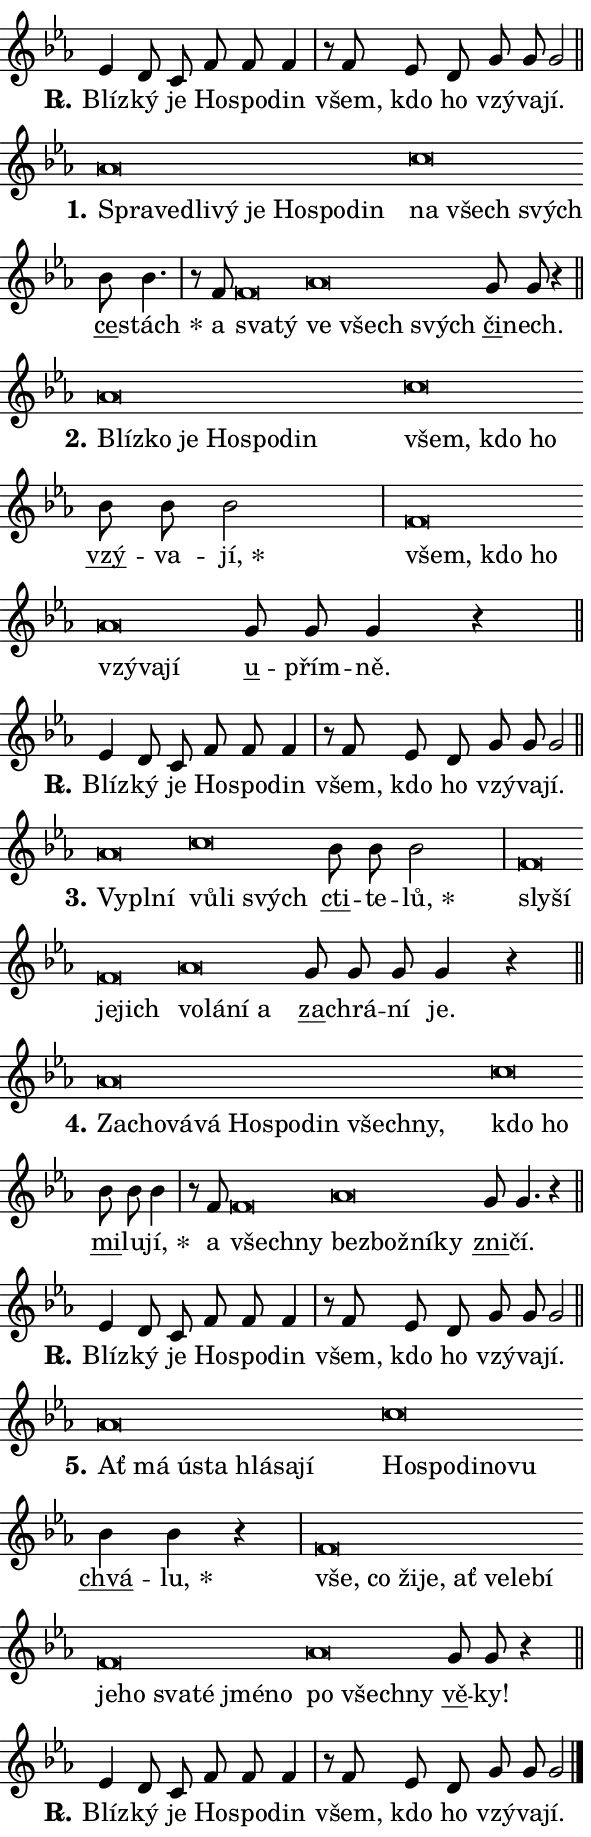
\version "2.24.0"
\header { tagline = "" }
\paper {
  indent = 0\cm
  top-margin = 0\cm
  right-margin = 0.13\cm % to fit lyric hyphens
  bottom-margin = 0\cm
  left-margin = 0\cm
  paper-width = 10\cm
  page-breaking = #ly:one-page-breaking
  system-system-spacing.basic-distance = #11
  score-system-spacing.basic-distance = #11
  ragged-last = ##f
}


%% Author: Thomas Morley
%% https://lists.gnu.org/archive/html/lilypond-user/2020-05/msg00002.html
#(define (line-position grob)
"Returns position of @var[grob} in current system:
   @code{'start}, if at first time-step
   @code{'end}, if at last time-step
   @code{'middle} otherwise
"
  (let* ((col (ly:item-get-column grob))
         (ln (ly:grob-object col 'left-neighbor))
         (rn (ly:grob-object col 'right-neighbor))
         (col-to-check-left (if (ly:grob? ln) ln col))
         (col-to-check-right (if (ly:grob? rn) rn col))
         (break-dir-left
           (and
             (ly:grob-property col-to-check-left 'non-musical #f)
             (ly:item-break-dir col-to-check-left)))
         (break-dir-right
           (and
             (ly:grob-property col-to-check-right 'non-musical #f)
             (ly:item-break-dir col-to-check-right))))
        (cond ((eqv? 1 break-dir-left) 'start)
              ((eqv? -1 break-dir-right) 'end)
              (else 'middle))))

#(define (tranparent-at-line-position vctor)
  (lambda (grob)
  "Relying on @code{line-position} select the relevant enry from @var{vctor}.
Used to determine transparency,"
    (case (line-position grob)
      ((end) (not (vector-ref vctor 0)))
      ((middle) (not (vector-ref vctor 1)))
      ((start) (not (vector-ref vctor 2))))))

noteHeadBreakVisibility =
#(define-music-function (break-visibility)(vector?)
"Makes @code{NoteHead}s transparent relying on @var{break-visibility}"
#{
  \override NoteHead.transparent =
    #(tranparent-at-line-position break-visibility)
#})

#(define delete-ledgers-for-transparent-note-heads
  (lambda (grob)
    "Reads whether a @code{NoteHead} is transparent.
If so this @code{NoteHead} is removed from @code{'note-heads} from
@var{grob}, which is supposed to be @code{LedgerLineSpanner}.
As a result ledgers are not printed for this @code{NoteHead}"
    (let* ((nhds-array (ly:grob-object grob 'note-heads))
           (nhds-list
             (if (ly:grob-array? nhds-array)
                 (ly:grob-array->list nhds-array)
                 '()))
           ;; Relies on the transparent-property being done before
           ;; Staff.LedgerLineSpanner.after-line-breaking is executed.
           ;; This is fragile ...
           (to-keep
             (remove
               (lambda (nhd)
                 (ly:grob-property nhd 'transparent #f))
               nhds-list)))
      ;; TODO find a better method to iterate over grob-arrays, similiar
      ;; to filter/remove etc for lists
      ;; For now rebuilt from scratch
      (set! (ly:grob-object grob 'note-heads)  '())
      (for-each
        (lambda (nhd)
          (ly:pointer-group-interface::add-grob grob 'note-heads nhd))
        to-keep))))

squashNotes = {
  \override NoteHead.X-extent = #'(-0.2 . 0.2)
  \override NoteHead.Y-extent = #'(-0.75 . 0)
  \override NoteHead.stencil =
    #(lambda (grob)
       (let ((pos (ly:grob-property grob 'staff-position)))
         (begin
           (if (< pos -7) (display "ERROR: Lower brevis then expected\n") (display ""))
           (if (<= pos -6) ly:text-interface::print ly:note-head::print))))
}
unSquashNotes = {
  \revert NoteHead.X-extent
  \revert NoteHead.Y-extent
  \revert NoteHead.stencil
}

hideNotes = \noteHeadBreakVisibility #begin-of-line-visible
unHideNotes = \noteHeadBreakVisibility #all-visible

% work-around for resetting accidentals
% https://lilypond.org/doc/v2.23/Documentation/notation/displaying-rhythms#unmetered-music
cadenzaMeasure = {
  \cadenzaOff
  \partial 1024 s1024
  \cadenzaOn
}

#(define-markup-command (accent layout props text) (markup?)
  "Underline accented syllable"
  (interpret-markup layout props
    #{\markup \override #'(offset . 4.3) \underline { #text }#}))

responsum = \markup \concat {
  "R" \hspace #-1.05 \path #0.1 #'((moveto 0 0.07) (lineto 0.9 0.8)) \hspace #0.05 "."
}

spaceSize = #0.6828661417322834 % exact space size for TeX Gyre Schola

\layout {
  \context {
    \Staff
    \remove "Time_signature_engraver"
    \override LedgerLineSpanner.after-line-breaking = #delete-ledgers-for-transparent-note-heads
  }
  \context {
    \Lyrics {
      \override LyricSpace.minimum-distance = \spaceSize
      \override LyricText.font-name = #"TeX Gyre Schola"
      \override LyricText.font-size = 1
      \override StanzaNumber.font-name = #"TeX Gyre Schola Bold"
      \override StanzaNumber.font-size = 1
    }
  }
  \context {
    \Score 
    \override NoteHead.text =
      #(lambda (grob) 
        (let ((pos (ly:grob-property grob 'staff-position)))
          #{\markup {
            \combine
              \halign #-0.55 \raise #(if (= pos -6) 0 0.5) \override #'(thickness . 2) \draw-line #'(3.2 . 0)
              \musicglyph "noteheads.sM1"
          }#}))
  }
}

% magnetic-lyrics.ily
%
%   written by
%     Jean Abou Samra <jean@abou-samra.fr>
%     Werner Lemberg <wl@gnu.org>
%
%   adapted by
%     Jiri Hon <jiri.hon@gmail.com>
%
% Version 2022-Apr-15

% https://www.mail-archive.com/lilypond-user@gnu.org/msg149350.html

#(define (Left_hyphen_pointer_engraver context)
   "Collect syllable-hyphen-syllable occurrences in lyrics and store
them in properties.  This engraver only looks to the left.  For
example, if the lyrics input is @code{foo -- bar}, it does the
following.

@itemize @bullet
@item
Set the @code{text} property of the @code{LyricHyphen} grob between
@q{foo} and @q{bar} to @code{foo}.

@item
Set the @code{left-hyphen} property of the @code{LyricText} grob with
text @q{foo} to the @code{LyricHyphen} grob between @q{foo} and
@q{bar}.
@end itemize

Use this auxiliary engraver in combination with the
@code{lyric-@/text::@/apply-@/magnetic-@/offset!} hook."
   (let ((hyphen #f)
         (text #f))
     (make-engraver
      (acknowledgers
       ((lyric-syllable-interface engraver grob source-engraver)
        (set! text grob)))
      (end-acknowledgers
       ((lyric-hyphen-interface engraver grob source-engraver)
        ;(when (not (grob::has-interface grob 'lyric-space-interface))
          (set! hyphen grob)));)
      ((stop-translation-timestep engraver)
       (when (and text hyphen)
         (ly:grob-set-object! text 'left-hyphen hyphen))
       (set! text #f)
       (set! hyphen #f)))))

#(define (lyric-text::apply-magnetic-offset! grob)
   "If the space between two syllables is less than the value in
property @code{LyricText@/.details@/.squash-threshold}, move the right
syllable to the left so that it gets concatenated with the left
syllable.

Use this function as a hook for
@code{LyricText@/.after-@/line-@/breaking} if the
@code{Left_@/hyphen_@/pointer_@/engraver} is active."
   (let ((hyphen (ly:grob-object grob 'left-hyphen #f)))
     (when hyphen
       (let ((left-text (ly:spanner-bound hyphen LEFT)))
         (when (grob::has-interface left-text 'lyric-syllable-interface)
           (let* ((common (ly:grob-common-refpoint grob left-text X))
                  (this-x-ext (ly:grob-extent grob common X))
                  (left-x-ext
                   (begin
                     ;; Trigger magnetism for left-text.
                     (ly:grob-property left-text 'after-line-breaking)
                     (ly:grob-extent left-text common X)))
                  ;; `delta` is the gap width between two syllables.
                  (delta (- (interval-start this-x-ext)
                            (interval-end left-x-ext)))
                  (details (ly:grob-property grob 'details))
                  (threshold (assoc-get 'squash-threshold details 0.2)))
             (when (< delta threshold)
               (let* (;; We have to manipulate the input text so that
                      ;; ligatures crossing syllable boundaries are not
                      ;; disabled.  For languages based on the Latin
                      ;; script this is essentially a beautification.
                      ;; However, for non-Western scripts it can be a
                      ;; necessity.
                      (lt (ly:grob-property left-text 'text))
                      (rt (ly:grob-property grob 'text))
                      (is-space (grob::has-interface hyphen 'lyric-space-interface))
                      (space (if is-space " " ""))
                      (extra-delta (if is-space spaceSize 0))
                      ;; Append new syllable.
                      (ltrt-space (if (and (string? lt) (string? rt))
                                (string-append lt space rt)
                                (make-concat-markup (list lt space rt))))
                      ;; Right-align `ltrt` to the right side.
                      (ltrt-space-markup (grob-interpret-markup
                               grob
                               (make-translate-markup
                                (cons (interval-length this-x-ext) 0)
                                (make-right-align-markup ltrt-space)))))
                 (begin
                   ;; Don't print `left-text`.
                   (ly:grob-set-property! left-text 'stencil #f)
                   ;; Set text and stencil (which holds all collected
                   ;; syllables so far) and shift it to the left.
                   (ly:grob-set-property! grob 'text ltrt-space)
                   (ly:grob-set-property! grob 'stencil ltrt-space-markup)
                   (ly:grob-translate-axis! grob (- (- delta extra-delta)) X))))))))))


#(define (lyric-hyphen::displace-bounds-first grob)
   ;; Make very sure this callback isn't triggered too early.
   (let ((left (ly:spanner-bound grob LEFT))
         (right (ly:spanner-bound grob RIGHT)))
     (ly:grob-property left 'after-line-breaking)
     (ly:grob-property right 'after-line-breaking)
     (ly:lyric-hyphen::print grob)))

squashThreshold = #0.4

\layout {
  \context {
    \Lyrics
    \consists #Left_hyphen_pointer_engraver
    \override LyricText.after-line-breaking =
      #lyric-text::apply-magnetic-offset!
    \override LyricHyphen.stencil = #lyric-hyphen::displace-bounds-first
    \override LyricText.details.squash-threshold = \squashThreshold
    \override LyricHyphen.minimum-distance = 0
    \override LyricHyphen.minimum-length = \squashThreshold
  }
}

squashText = \override LyricText.details.squash-threshold = 9999
unSquashText = \override LyricText.details.squash-threshold = \squashThreshold

leftText = \override LyricText.self-alignment-X = #LEFT
unLeftText = \revert LyricText.self-alignment-X

starOffset = #(lambda (grob) 
                (let ((x_offset (ly:self-alignment-interface::aligned-on-x-parent grob)))
                  (if (= x_offset 0) 0 (+ x_offset 1.2))))

star = #(define-music-function (syllable)(string?)
"Append star separator at the end of a syllable"
#{
  \once \override LyricText.X-offset = #starOffset
  \lyricmode { \markup {
    #syllable
    \override #'((font-name . "TeX Gyre Schola Bold")) \hspace #0.2 \lower #0.65 \larger "*"
  } }
#})

starAccent = #(define-music-function (syllable)(string?)
"Append star separator at the end of a syllable and make accent"
#{
  \once \override LyricText.X-offset = #starOffset
  \lyricmode { \markup {
    \accent #syllable
    \override #'((font-name . "TeX Gyre Schola Bold")) \hspace #0.2 \lower #0.65 \larger "*"
  } }
#})

breath = #(define-music-function (syllable)(string?)
"Append breathing indicator at the end of a syllable"
#{
  \lyricmode { \markup { #syllable "+" } }
#})

optionalBreath = #(define-music-function (syllable)(string?)
"Append optional breathing indicator at the end of a syllable"
#{
  \lyricmode { \markup { #syllable "(+)" } }
#})


\score {
    <<
        \new Voice = "melody" { \cadenzaOn \key es \major \relative { es'4 d8 c f f f4 \cadenzaMeasure \bar "|" r8 f es d \bar "" g g g2 \cadenzaMeasure \bar "||" \break } }
        \new Lyrics \lyricsto "melody" { \lyricmode { \set stanza = \responsum
Blíz -- ký je Ho -- spo -- din všem, kdo ho vzý -- va -- jí. } }
    >>
    \layout {}
}

\score {
    <<
        \new Voice = "melody" { \cadenzaOn \key es \major \relative { \squashNotes as'\breve*1/16 \hideNotes \breve*1/16 \bar "" \breve*1/16 \bar "" \breve*1/16 \bar "" \breve*1/16 \bar "" \breve*1/16 \bar "" \breve*1/16 \breve*1/16 \bar "" \unHideNotes \unSquashNotes \squashNotes c\breve*1/16 \hideNotes \breve*1/16 \breve*1/16 \bar "" \unHideNotes \unSquashNotes \bar "" bes8 bes4. \cadenzaMeasure \bar "|" r8 f8 \squashNotes f\breve*1/16 \hideNotes \breve*1/16 \bar "" \unHideNotes \unSquashNotes \squashNotes as\breve*1/16 \hideNotes \breve*1/16 \breve*1/16 \bar "" \unHideNotes \unSquashNotes \bar "" g8 g r4 \cadenzaMeasure \bar "||" \break } }
        \new Lyrics \lyricsto "melody" { \lyricmode { \set stanza = "1."
\leftText Spra -- \squashText ve -- dli -- vý je Ho -- spo -- din \unSquashText na \squashText všech svých \unLeftText \unSquashText \markup \accent ce -- \star stách a \leftText sva -- \squashText tý \unSquashText ve \squashText všech svých \unLeftText \unSquashText \markup \accent či -- nech. } }
    >>
    \layout {}
}

\score {
    <<
        \new Voice = "melody" { \cadenzaOn \key es \major \relative { \squashNotes as'\breve*1/16 \hideNotes \breve*1/16 \bar "" \breve*1/16 \bar "" \breve*1/16 \bar "" \breve*1/16 \breve*1/16 \bar "" \unHideNotes \unSquashNotes \squashNotes c\breve*1/16 \hideNotes \breve*1/16 \breve*1/16 \bar "" \unHideNotes \unSquashNotes \bar "" bes8 bes bes2 \cadenzaMeasure \bar "|" \squashNotes f\breve*1/16 \hideNotes \breve*1/16 \breve*1/16 \bar "" \unHideNotes \unSquashNotes \squashNotes as\breve*1/16 \hideNotes \breve*1/16 \breve*1/16 \bar "" \unHideNotes \unSquashNotes \bar "" g8 g g4 r \cadenzaMeasure \bar "||" \break } }
        \new Lyrics \lyricsto "melody" { \lyricmode { \set stanza = "2."
\leftText Blíz -- \squashText ko je Ho -- spo -- din \unSquashText všem, \squashText kdo ho \unLeftText \unSquashText \markup \accent vzý -- va -- \star jí, \leftText všem, \squashText kdo ho \unSquashText vzý -- \squashText va -- jí \unLeftText \unSquashText \markup \accent u -- přím -- ně. } }
    >>
    \layout {}
}

\score {
    <<
        \new Voice = "melody" { \cadenzaOn \key es \major \relative { es'4 d8 c f f f4 \cadenzaMeasure \bar "|" r8 f es d \bar "" g g g2 \cadenzaMeasure \bar "||" \break } }
        \new Lyrics \lyricsto "melody" { \lyricmode { \set stanza = \responsum
Blíz -- ký je Ho -- spo -- din všem, kdo ho vzý -- va -- jí. } }
    >>
    \layout {}
}

\score {
    <<
        \new Voice = "melody" { \cadenzaOn \key es \major \relative { \squashNotes as'\breve*1/16 \hideNotes \breve*1/16 \breve*1/16 \bar "" \unHideNotes \unSquashNotes \squashNotes c\breve*1/16 \hideNotes \breve*1/16 \breve*1/16 \bar "" \unHideNotes \unSquashNotes \bar "" bes8 bes bes2 \cadenzaMeasure \bar "|" \squashNotes f\breve*1/16 \hideNotes \breve*1/16 \bar "" \breve*1/16 \breve*1/16 \bar "" \unHideNotes \unSquashNotes \squashNotes as\breve*1/16 \hideNotes \breve*1/16 \bar "" \breve*1/16 \breve*1/16 \bar "" \unHideNotes \unSquashNotes \bar "" g8 g g g4 r \cadenzaMeasure \bar "||" \break } }
        \new Lyrics \lyricsto "melody" { \lyricmode { \set stanza = "3."
\leftText Vy -- \squashText pl -- ní \unSquashText vů -- \squashText li svých \unLeftText \unSquashText \markup \accent cti -- te -- \star lů, \leftText sly -- \squashText ší je -- jich \unSquashText vo -- \squashText lá -- ní a \unLeftText \unSquashText \markup \accent za -- chrá -- ní je. } }
    >>
    \layout {}
}

\score {
    <<
        \new Voice = "melody" { \cadenzaOn \key es \major \relative { \squashNotes as'\breve*1/16 \hideNotes \breve*1/16 \bar "" \breve*1/16 \bar "" \breve*1/16 \bar "" \breve*1/16 \bar "" \breve*1/16 \bar "" \breve*1/16 \bar "" \breve*1/16 \breve*1/16 \bar "" \unHideNotes \unSquashNotes \squashNotes c\breve*1/16 \hideNotes \breve*1/16 \bar "" \unHideNotes \unSquashNotes \bar "" bes8 bes bes4 \cadenzaMeasure \bar "|" r8 f8 \squashNotes f\breve*1/16 \hideNotes \breve*1/16 \bar "" \unHideNotes \unSquashNotes \squashNotes as\breve*1/16 \hideNotes \breve*1/16 \bar "" \breve*1/16 \breve*1/16 \bar "" \unHideNotes \unSquashNotes \bar "" g8 g4. r4 \cadenzaMeasure \bar "||" \break } }
        \new Lyrics \lyricsto "melody" { \lyricmode { \set stanza = "4."
\leftText Za -- \squashText cho -- vá -- vá Ho -- spo -- din všech -- ny, \unSquashText kdo \squashText ho \unLeftText \unSquashText \markup \accent mi -- lu -- \star jí, a \leftText všech -- \squashText ny \unSquashText bez -- \squashText bož -- ní -- ky \unLeftText \unSquashText \markup \accent zni -- čí. } }
    >>
    \layout {}
}

\score {
    <<
        \new Voice = "melody" { \cadenzaOn \key es \major \relative { es'4 d8 c f f f4 \cadenzaMeasure \bar "|" r8 f es d \bar "" g g g2 \cadenzaMeasure \bar "||" \break } }
        \new Lyrics \lyricsto "melody" { \lyricmode { \set stanza = \responsum
Blíz -- ký je Ho -- spo -- din všem, kdo ho vzý -- va -- jí. } }
    >>
    \layout {}
}

\score {
    <<
        \new Voice = "melody" { \cadenzaOn \key es \major \relative { \squashNotes as'\breve*1/16 \hideNotes \breve*1/16 \bar "" \breve*1/16 \bar "" \breve*1/16 \bar "" \breve*1/16 \bar "" \breve*1/16 \breve*1/16 \bar "" \unHideNotes \unSquashNotes \squashNotes c\breve*1/16 \hideNotes \breve*1/16 \bar "" \breve*1/16 \bar "" \breve*1/16 \breve*1/16 \bar "" \unHideNotes \unSquashNotes \bar "" bes4 bes r \cadenzaMeasure \bar "|" \squashNotes f\breve*1/16 \hideNotes \breve*1/16 \bar "" \breve*1/16 \bar "" \breve*1/16 \bar "" \breve*1/16 \bar "" \breve*1/16 \bar "" \breve*1/16 \bar "" \breve*1/16 \bar "" \breve*1/16 \bar "" \breve*1/16 \bar "" \breve*1/16 \bar "" \breve*1/16 \bar "" \breve*1/16 \breve*1/16 \bar "" \unHideNotes \unSquashNotes \squashNotes as\breve*1/16 \hideNotes \breve*1/16 \breve*1/16 \bar "" \unHideNotes \unSquashNotes \bar "" g8 g r4 \cadenzaMeasure \bar "||" \break } }
        \new Lyrics \lyricsto "melody" { \lyricmode { \set stanza = "5."
\leftText Ať \squashText má ú -- sta hlá -- sa -- jí \unSquashText Ho -- \squashText spo -- di -- no -- vu \unLeftText \unSquashText \markup \accent chvá -- \star lu, \leftText vše, \squashText co ži -- je, ať ve -- le -- bí je -- ho sva -- té jmé -- no \unSquashText po \squashText všech -- ny \unLeftText \unSquashText \markup \accent vě -- ky! } }
    >>
    \layout {}
}

\score {
    <<
        \new Voice = "melody" { \cadenzaOn \key es \major \relative { es'4 d8 c f f f4 \cadenzaMeasure \bar "|" r8 f es d \bar "" g g g2 \cadenzaMeasure \bar "||" \break } \bar "|." }
        \new Lyrics \lyricsto "melody" { \lyricmode { \set stanza = \responsum
Blíz -- ký je Ho -- spo -- din všem, kdo ho vzý -- va -- jí. } }
    >>
    \layout {}
}
